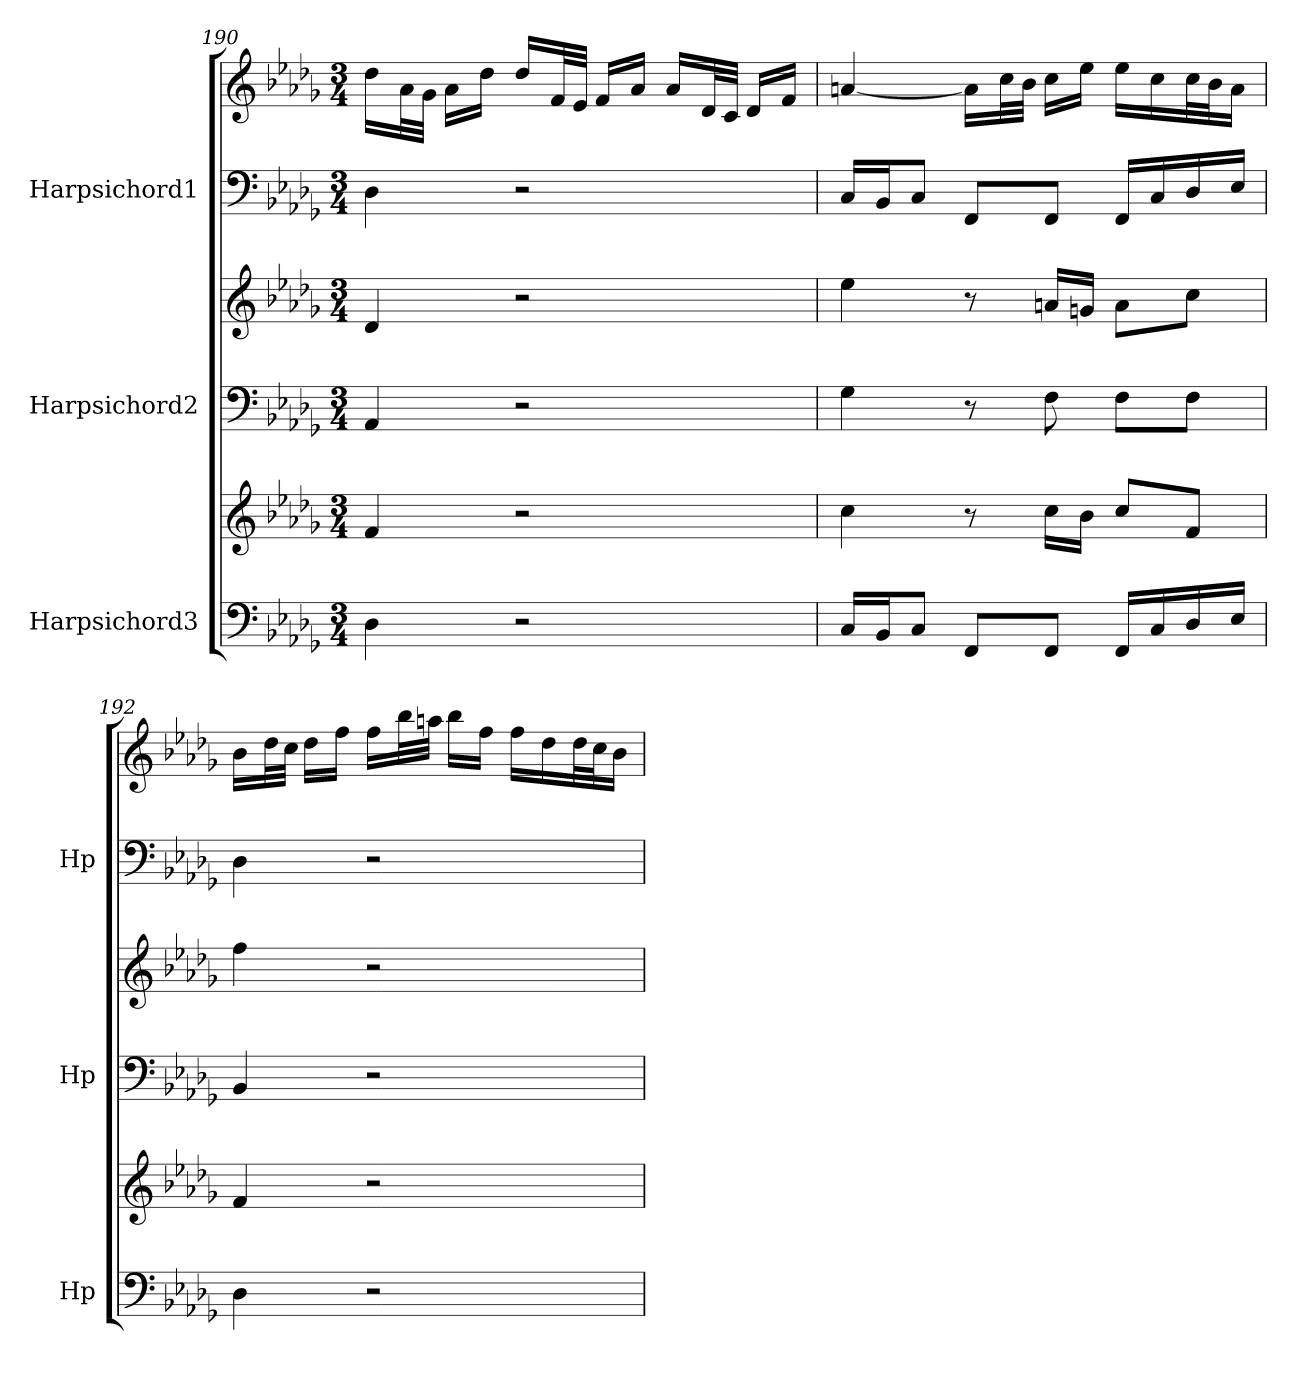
**kern	**kern	**kern	**kern	**kern	**kern
*part3	*part3	*part2	*part2	*part1	*part1
*staff6	*staff5	*staff4	*staff3	*staff2	*staff1
*I"Harpsichord3	*	*I"Harpsichord2	*	*I"Harpsichord1	*
*I'Hp	*	*I'Hp	*	*I'Hp	*
*clefF4	*clefG2	*clefF4	*clefG2	*clefF4	*clefG2
*k[b-e-a-d-g-]	*k[b-e-a-d-g-]	*k[b-e-a-d-g-]	*k[b-e-a-d-g-]	*k[b-e-a-d-g-]	*k[b-e-a-d-g-]
*M3/4	*M3/4	*M3/4	*M3/4	*M3/4	*M3/4
=190	=190	=190	=190	=190	=190
4D-\	4f/	4AA-/	4d-/	4D-\	16dd-\LL
.	.	.	.	.	32a-\L
.	.	.	.	.	32g-\JJJ
.	.	.	.	.	16a-\LL
.	.	.	.	.	16dd-\JJ
2r	2r	2r	2r	2r	16dd-/LL
.	.	.	.	.	32f/L
.	.	.	.	.	32e-/JJJ
.	.	.	.	.	16f/LL
.	.	.	.	.	16a-/JJ
.	.	.	.	.	16a-/LL
.	.	.	.	.	32d-/L
.	.	.	.	.	32c/JJJ
.	.	.	.	.	16d-/LL
.	.	.	.	.	16f/JJ
!!LO:LB:g=z
=191	=191	=191	=191	=191	=191
16C/LL	4cc\	4G-\	4ee-\	16C/LL	[4an/
16BB-/J	.	.	.	16BB-/J	.
8C/J	.	.	.	8C/J	.
8FF/L	8r	8r	8r	8FF/L	16a\LL]
.	.	.	.	.	32cc\L
.	.	.	.	.	32b-\JJJ
8FF/J	16cc\LL	8F\	16an/LL	8FF/J	16cc\LL
.	16b-\JJ	.	16gn/JJ	.	16ee-\JJ
16FF/LL	8cc/L	8F\L	8a\L	16FF/LL	16ee-\LL
16C/	.	.	.	16C/	16cc\
16D-/	8f/J	8F\J	8cc\J	16D-/	32cc\L
.	.	.	.	.	32b-\J
16E-/JJ	.	.	.	16E-/JJ	16a\JJ
=192	=192	=192	=192	=192	=192
4D-\	4f/	4BB-/	4ff\	4D-\	16b-\LL
.	.	.	.	.	32dd-\L
.	.	.	.	.	32cc\JJJ
.	.	.	.	.	16dd-\LL
.	.	.	.	.	16ff\JJ
2r	2r	2r	2r	2r	16ff\LL
.	.	.	.	.	32bb-\L
.	.	.	.	.	32aan\JJJ
.	.	.	.	.	16bb-\LL
.	.	.	.	.	16ff\JJ
.	.	.	.	.	16ff\LL
.	.	.	.	.	16dd-\
.	.	.	.	.	32dd-\L
.	.	.	.	.	32cc\J
.	.	.	.	.	16b-\JJ
=	=	=	=	=	=
*-	*-	*-	*-	*-	*-
